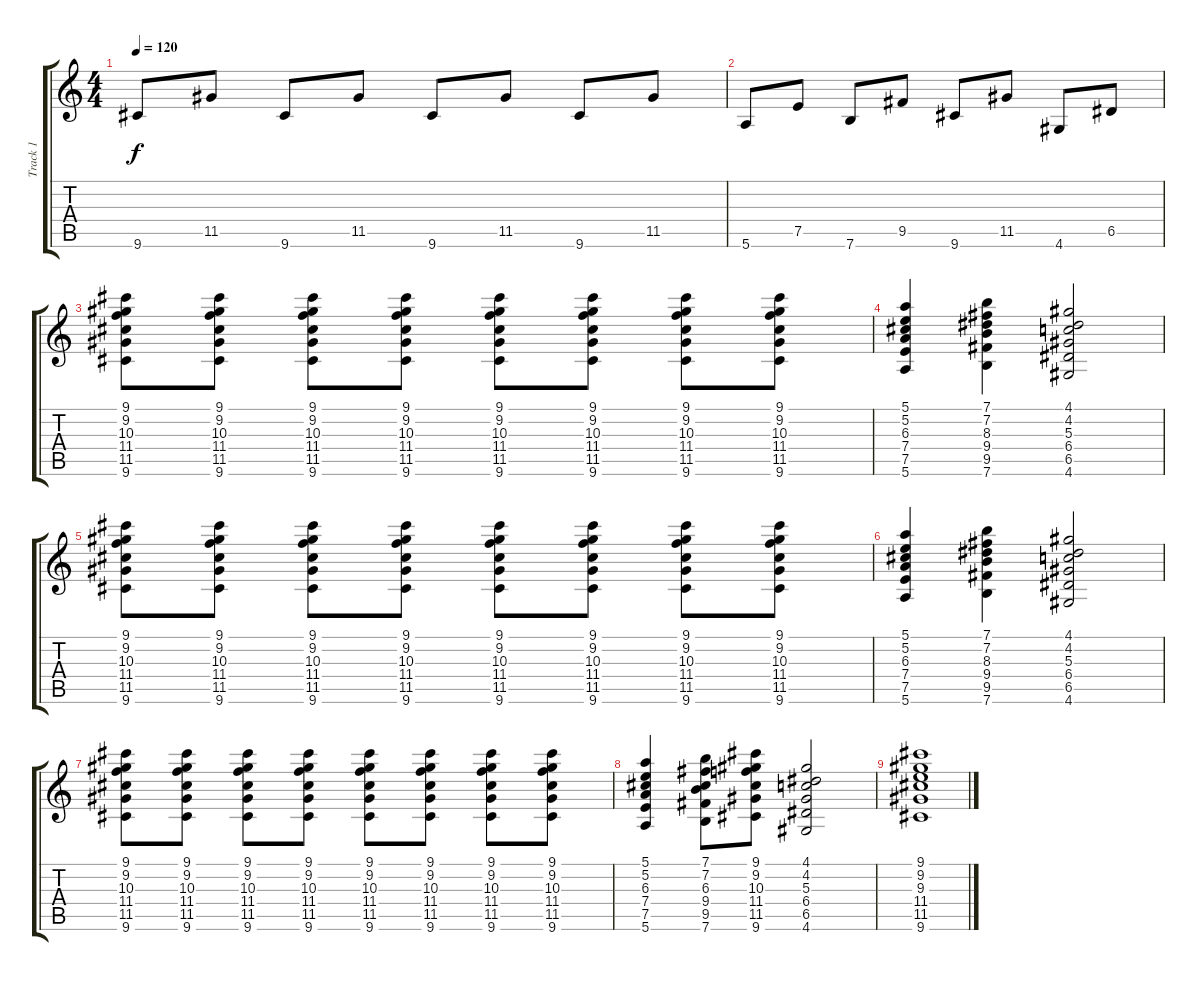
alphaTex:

\track ("Track 1" "Track 1") {instrument acousticguitarsteel}
\staff {score tabs}
\tuning (E4 B3 G3 D3 A2 E2) {hide}
\ts (4 4)
\tempo 120
\clef g2
\ks c
9.6.8{dy f} 11.5.8 9.6.8 11.5.8 9.6.8 11.5.8 9.6.8 11.5.8 |
5.6.8 7.5.8 7.6.8 9.5.8 9.6.8 11.5.8 4.6.8 6.5.8 |
(9.1 9.2 10.3 11.4 11.5 9.6).8 (9.1 9.2 10.3 11.4 11.5 9.6).8 (9.1 9.2 10.3 11.4 11.5 9.6).8 (9.1 9.2 10.3 11.4 11.5 9.6).8 (9.1 9.2 10.3 11.4 11.5 9.6).8 (9.1 9.2 10.3 11.4 11.5 9.6).8 (9.1 9.2 10.3 11.4 11.5 9.6).8 (9.1 9.2 10.3 11.4 11.5 9.6).8 |
(5.1 5.2 6.3 7.4 7.5 5.6).4 (7.1 7.2 8.3 9.4 9.5 7.6).4 (4.1 4.2 5.3 6.4 6.5 4.6).2 |
(9.1 9.2 10.3 11.4 11.5 9.6).8 (9.1 9.2 10.3 11.4 11.5 9.6).8 (9.1 9.2 10.3 11.4 11.5 9.6).8 (9.1 9.2 10.3 11.4 11.5 9.6).8 (9.1 9.2 10.3 11.4 11.5 9.6).8 (9.1 9.2 10.3 11.4 11.5 9.6).8 (9.1 9.2 10.3 11.4 11.5 9.6).8 (9.1 9.2 10.3 11.4 11.5 9.6).8 |
(5.1 5.2 6.3 7.4 7.5 5.6).4 (7.1 7.2 8.3 9.4 9.5 7.6).4 (4.1 4.2 5.3 6.4 6.5 4.6).2 |
(9.1 9.2 10.3 11.4 11.5 9.6).8 (9.1 9.2 10.3 11.4 11.5 9.6).8 (9.1 9.2 10.3 11.4 11.5 9.6).8 (9.1 9.2 10.3 11.4 11.5 9.6).8 (9.1 9.2 10.3 11.4 11.5 9.6).8 (9.1 9.2 10.3 11.4 11.5 9.6).8 (9.1 9.2 10.3 11.4 11.5 9.6).8 (9.1 9.2 10.3 11.4 11.5 9.6).8 |
(5.1 5.2 6.3 7.4 7.5 5.6).4 (7.1 7.2 6.3 9.4 9.5 7.6).8 (9.1 9.2 10.3 11.4 11.5 9.6).8 (4.1 4.2 5.3 6.4 6.5 4.6).2 |
(9.1 9.2 9.3 11.4 11.5 9.6).1
